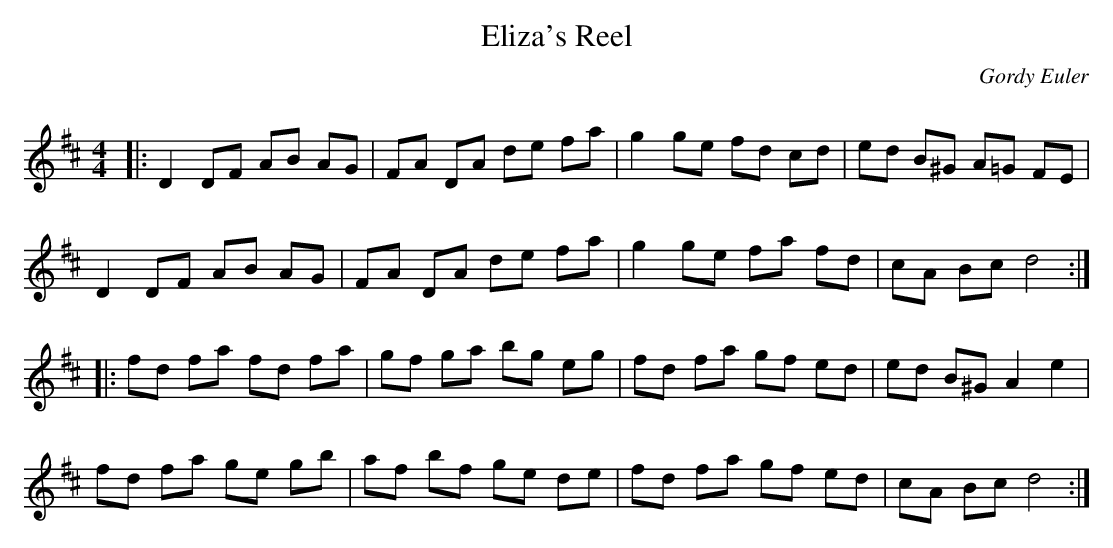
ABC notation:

X:1
T: Eliza's Reel
C:Gordy Euler
Q: 232
K:D
M:4/4
L:1/8
|:D2 DF AB AG|FA DA de fa|g2 ge fd cd|ed B^G A=G FE|
D2 DF AB AG|FA DA de fa|g2 ge fa fd|cA Bc d4:|
|:fd fa fd fa|gf ga bg eg|fd fa gf ed|ed B^G A2 e2|
fd fa ge gb|af bf ge de|fd fa gf ed|cA Bc d4:|
